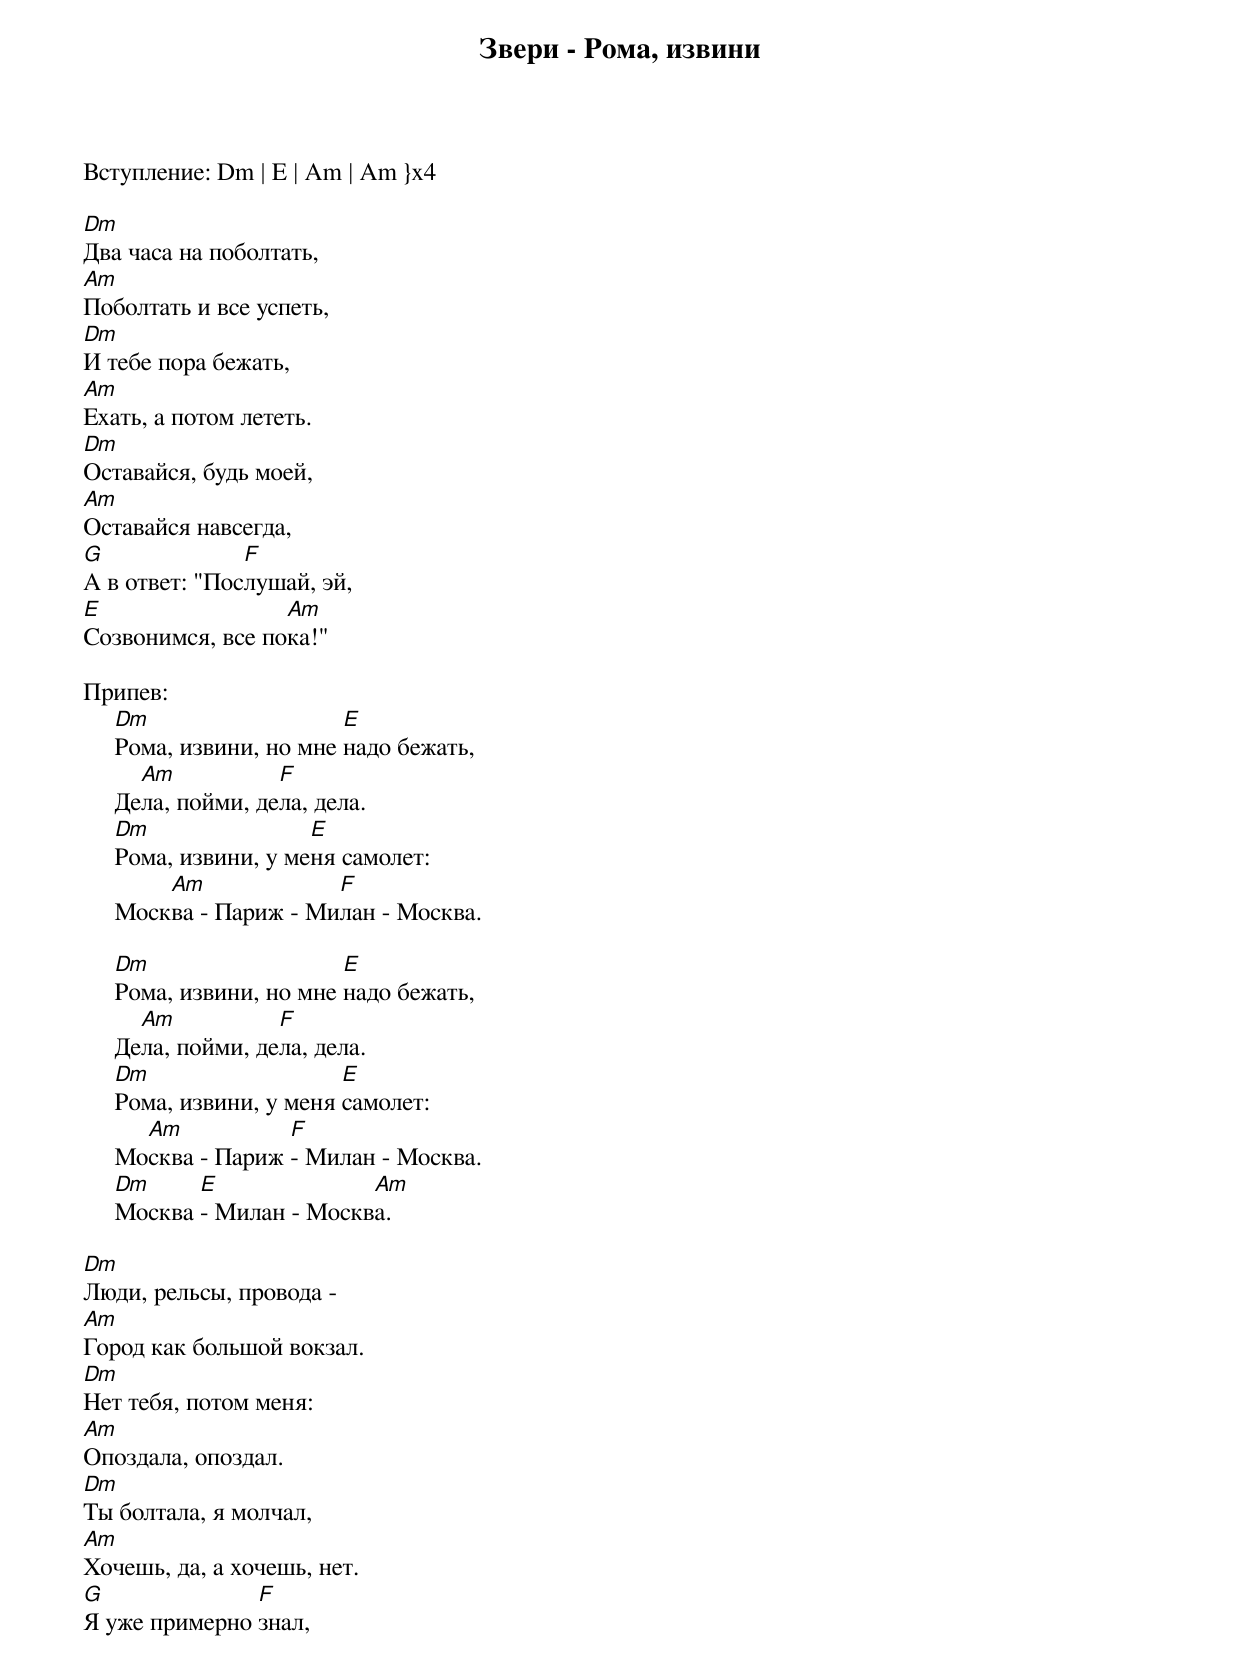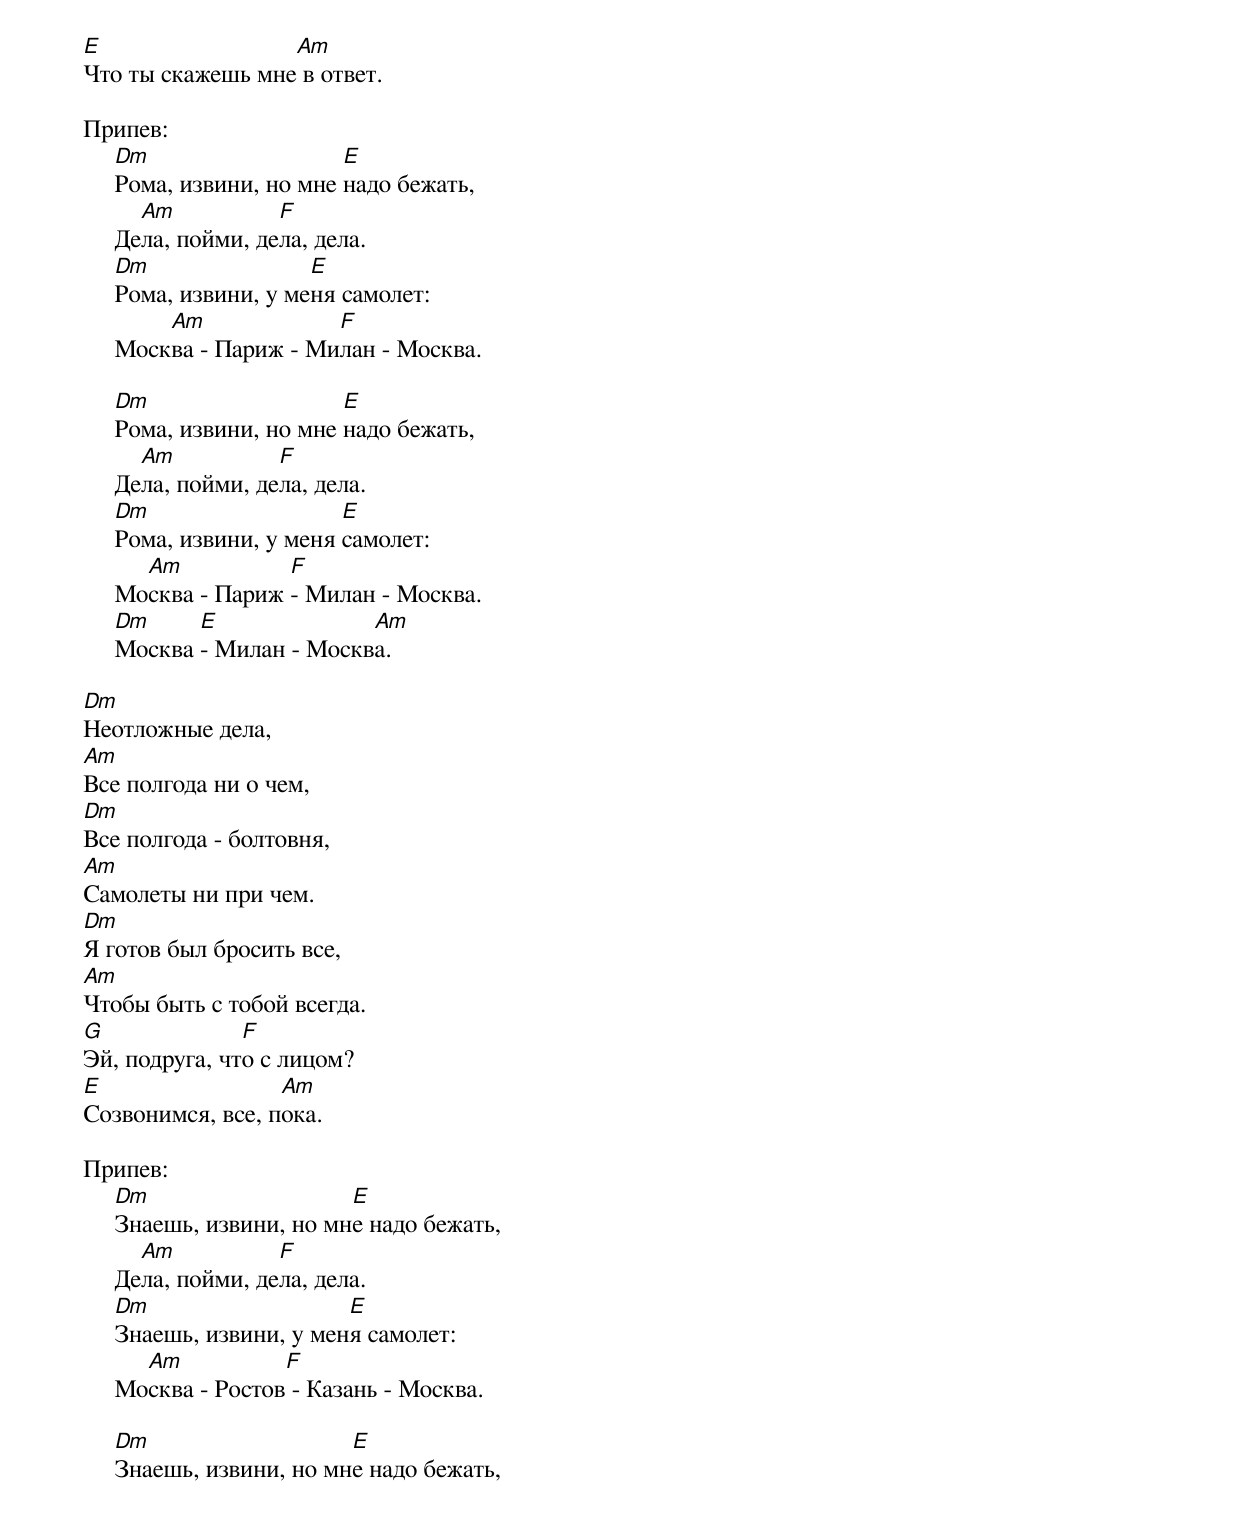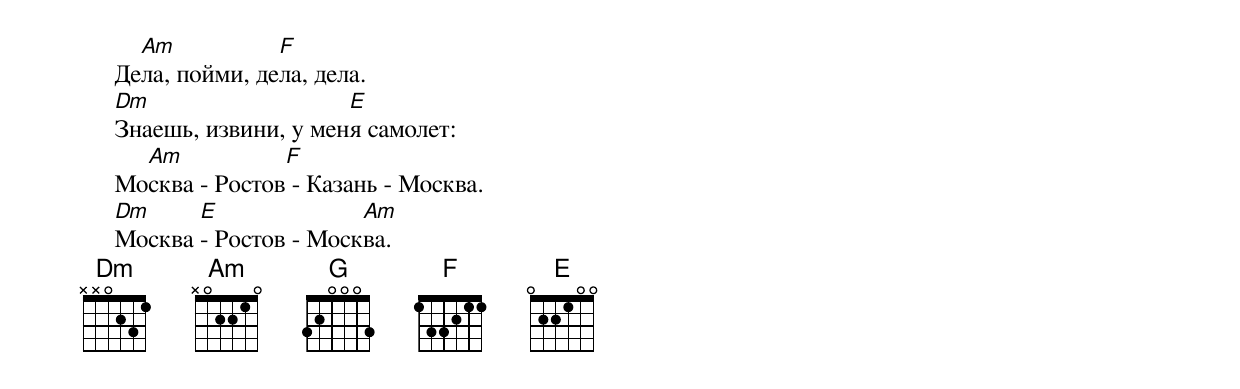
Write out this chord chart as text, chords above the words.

Звери - Рома, извини

Вступление: Dm | E | Am | Am }x4

Dm
Два часа на поболтать,
Am
Поболтать и все успеть,
Dm
И тебе пора бежать,
Am
Ехать, а потом лететь.
Dm
Оставайся, будь моей,
Am
Оставайся навсегда,
G              F
А в ответ: "Послушай, эй,
E                 Am
Созвонимся, все пока!"

Припев:
     Dm                   E
     Рома, извини, но мне надо бежать,
       Am           F
     Дела, пойми, дела, дела.
     Dm                E
     Рома, извини, у меня самолет:
         Am             F
     Москва - Париж - Милан - Москва.

     Dm                   E
     Рома, извини, но мне надо бежать,
       Am           F
     Дела, пойми, дела, дела.
     Dm                   E
     Рома, извини, у меня самолет:
       Am           F
     Москва - Париж - Милан - Москва.
     Dm     E              Am
     Москва - Милан - Москва.

Dm
Люди, рельсы, провода -
Am
Город как большой вокзал.
Dm
Нет тебя, потом меня:
Am
Опоздала, опоздал.
Dm
Ты болтала, я молчал,
Am
Хочешь, да, а хочешь, нет.
G              F
Я уже примерно знал,
E                 Am
Что ты скажешь мне в ответ.

Припев:
     Dm                   E
     Рома, извини, но мне надо бежать,
       Am           F
     Дела, пойми, дела, дела.
     Dm                E
     Рома, извини, у меня самолет:
         Am             F
     Москва - Париж - Милан - Москва.

     Dm                   E
     Рома, извини, но мне надо бежать,
       Am           F
     Дела, пойми, дела, дела.
     Dm                   E
     Рома, извини, у меня самолет:
       Am           F
     Москва - Париж - Милан - Москва.
     Dm     E              Am
     Москва - Милан - Москва.

Dm
Неотложные дела,
Am
Все полгода ни о чем,
Dm
Все полгода - болтовня,
Am
Самолеты ни при чем.
Dm
Я готов был бросить все,
Am
Чтобы быть с тобой всегда.
G              F
Эй, подруга, что с лицом?
E                 Am
Созвонимся, все, пока.

Припев:
     Dm                   E
     Знаешь, извини, но мне надо бежать,
       Am           F
     Дела, пойми, дела, дела.
     Dm                   E
     Знаешь, извини, у меня самолет:
       Am           F
     Москва - Ростов - Казань - Москва.

     Dm                   E
     Знаешь, извини, но мне надо бежать,
       Am           F
     Дела, пойми, дела, дела.
     Dm                   E
     Знаешь, извини, у меня самолет:
       Am           F
     Москва - Ростов - Казань - Москва.
     Dm     E              Am
     Москва - Ростов - Москва.
